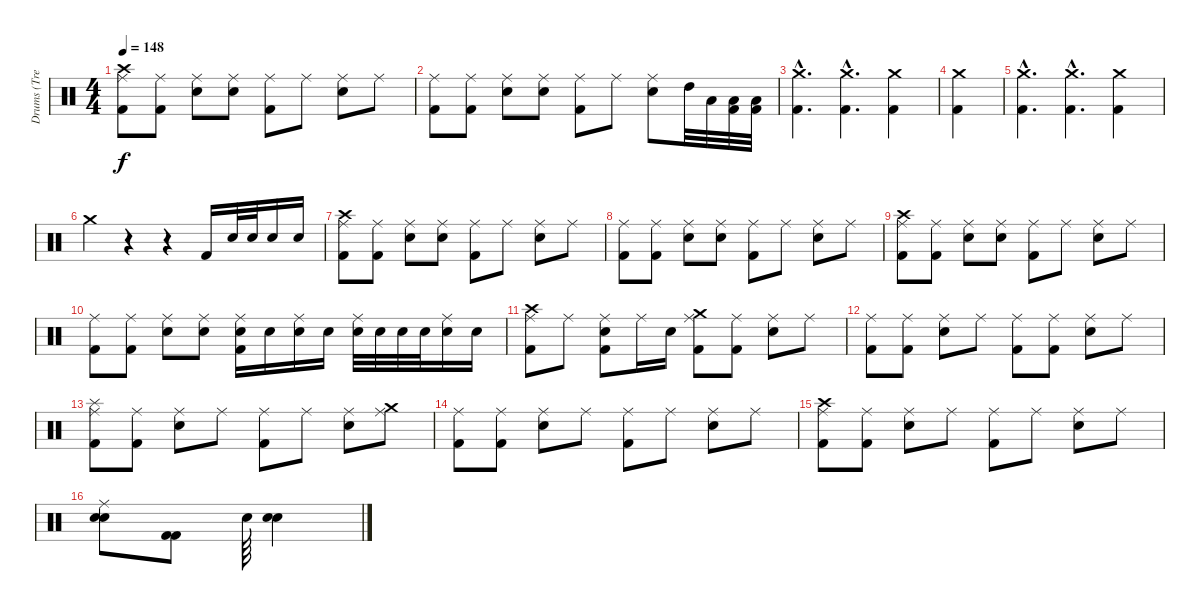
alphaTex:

\track ("Drums (Tre Cool)" "Drums (Tre") {instrument percussion}
\staff {score}
\articulation defaults
\ts (4 4)
\tempo 148
\clef neutral
\ks c
("Crash high (hit)" "Ride (middle)" "Kick (hit) 2").8{dy f} ("Ride (middle)" "Kick (hit) 2").8 ("Ride (middle)" "Electric Snare (hit)").8 ("Ride (middle)" "Electric Snare (hit)").8 ("Ride (middle)" "Kick (hit) 2").8 "Ride (middle)".8 ("Ride (middle)" "Electric Snare (hit)").8 "Ride (middle)".8 |
("Ride (middle)" "Kick (hit) 2").8 ("Ride (middle)" "Kick (hit) 2").8 ("Ride (middle)" "Electric Snare (hit)").8 ("Ride (middle)" "Electric Snare (hit)").8 ("Ride (middle)" "Kick (hit) 2").8 "Ride (middle)".8 ("Ride (middle)" "Electric Snare (hit)").8 "High Tom (hit)".32 "Low Tom (hit)".32 ("Low Floor Tom (hit)" "Kick (hit) 2").32 ("Low Floor Tom (hit)" "Kick (hit) 2").32 |
("Kick (hit) 2"{hac} "Crash medium (hit)"{hac}).4{d} ("Kick (hit) 2"{hac} "Crash medium (hit)"{hac}).4{d} ("Kick (hit) 2" "Crash medium (hit)").4 |
("Kick (hit) 2" "Crash medium (hit)").4 |
("Kick (hit) 2"{hac} "Crash medium (hit)"{hac}).4{d} ("Kick (hit) 2"{hac} "Crash medium (hit)"{hac}).4{d} ("Kick (hit) 2" "Crash medium (hit)").4 |
"Crash medium (hit)".4 r.4 r.4 "Kick (hit) 2".16 "Electric Snare (hit)".32 "Electric Snare (hit)".32 "Electric Snare (hit)".16 "Electric Snare (hit)".16 |
("Crash high (hit)" "Ride (middle)" "Kick (hit) 2").8 ("Ride (middle)" "Kick (hit) 2").8 ("Ride (middle)" "Electric Snare (hit)").8 ("Ride (middle)" "Electric Snare (hit)").8 ("Ride (middle)" "Kick (hit) 2").8 "Ride (middle)".8 ("Ride (middle)" "Electric Snare (hit)").8 "Ride (middle)".8 |
("Ride (middle)" "Kick (hit) 2").8 ("Ride (middle)" "Kick (hit) 2").8 ("Ride (middle)" "Electric Snare (hit)").8 ("Ride (middle)" "Electric Snare (hit)").8 ("Ride (middle)" "Kick (hit) 2").8 "Ride (middle)".8 ("Ride (middle)" "Electric Snare (hit)").8 "Ride (middle)".8 |
("Crash high (hit)" "Ride (middle)" "Kick (hit) 2").8 ("Ride (middle)" "Kick (hit) 2").8 ("Ride (middle)" "Electric Snare (hit)").8 ("Ride (middle)" "Electric Snare (hit)").8 ("Ride (middle)" "Kick (hit) 2").8 "Ride (middle)".8 ("Ride (middle)" "Electric Snare (hit)").8 "Ride (middle)".8 |
("Ride (middle)" "Kick (hit) 2").8 ("Ride (middle)" "Kick (hit) 2").8 ("Ride (middle)" "Electric Snare (hit)").8 ("Ride (middle)" "Electric Snare (hit)").8 ("Ride (middle)" "Electric Snare (hit)" "Kick (hit) 2").16 "Electric Snare (hit)".16 ("Ride (middle)" "Electric Snare (hit)").16 "Electric Snare (hit)".16 ("Ride (middle)" "Electric Snare (hit)").32 "Electric Snare (hit)".32 "Electric Snare (hit)".32 "Electric Snare (hit)".32 ("Ride (middle)" "Electric Snare (hit)").16 "Electric Snare (hit)".16 |
("Crash high (hit)" "Ride (middle)" "Kick (hit) 2").8 "Ride (middle)".8 ("Ride (middle)" "Electric Snare (hit)" "Kick (hit) 2").8 "Ride (middle)".16 "Electric Snare (hit)".16 ("Crash medium (hit)" "Ride (middle)" "Kick (hit) 2").8 ("Ride (middle)" "Kick (hit) 2").8 ("Ride (middle)" "Electric Snare (hit)").8 "Ride (middle)".8 |
("Ride (middle)" "Kick (hit) 2").8 ("Ride (middle)" "Kick (hit) 2").8 ("Ride (middle)" "Electric Snare (hit)").8 "Ride (middle)".8 ("Ride (middle)" "Kick (hit) 2").8 ("Ride (middle)" "Kick (hit) 2").8 ("Ride (middle)" "Electric Snare (hit)").8 "Ride (middle)".8 |
("Splash (hit)" "Ride (middle)" "Kick (hit) 2").8 ("Ride (middle)" "Kick (hit) 2").8 ("Ride (middle)" "Electric Snare (hit)").8 "Ride (middle)".8 ("Ride (middle)" "Kick (hit) 2").8 "Ride (middle)".8 ("Ride (middle)" "Electric Snare (hit)").8 ("Crash medium (hit)" "Ride (middle)").8 |
("Ride (middle)" "Kick (hit) 2").8 ("Ride (middle)" "Kick (hit) 2").8 ("Ride (middle)" "Electric Snare (hit)").8 "Ride (middle)".8 ("Ride (middle)" "Kick (hit) 2").8 "Ride (middle)".8 ("Ride (middle)" "Electric Snare (hit)").8 "Ride (middle)".8 |
("Crash high (hit)" "Ride (middle)" "Kick (hit) 2").8 ("Ride (middle)" "Kick (hit) 2").8 ("Ride (middle)" "Electric Snare (hit)").8 "Ride (middle)".8 ("Ride (middle)" "Kick (hit) 2").8 "Ride (middle)".8 ("Ride (middle)" "Electric Snare (hit)").8 "Ride (middle)".8 |
("Ride (middle)" "Electric Snare (hit)" "Electric Snare (hit)").8 ("Kick (hit) 2" "Kick (hit) 2").8 "Electric Snare (hit)".64 ("Electric Snare (hit)" "Electric Snare (hit)").4
